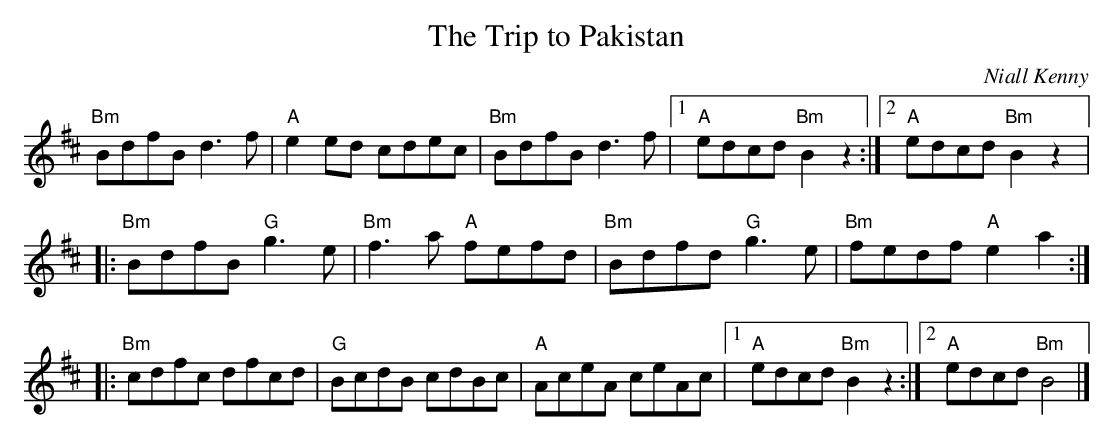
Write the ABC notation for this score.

X:1
T:Trip to Pakistan, The
C:Niall Kenny
K:D
"Bm"BdfB d3 f|"A"e2 ed cdec|"Bm"BdfB d3 f|1 "A"edcd "Bm"B2z2:|2"A"edcd "Bm"B2z2|:
"Bm"BdfB "G"g3 e|"Bm"f3 a "A"fefd|"Bm"Bdfd "G"g3 e|"Bm"fedf "A"e2 a2:|
|:"Bm"cdfc dfcd|"G"BcdB cdBc|"A"AceA ceAc|1"A"edcd "Bm"B2 z2:|2"A"edcd "Bm"B4|]
